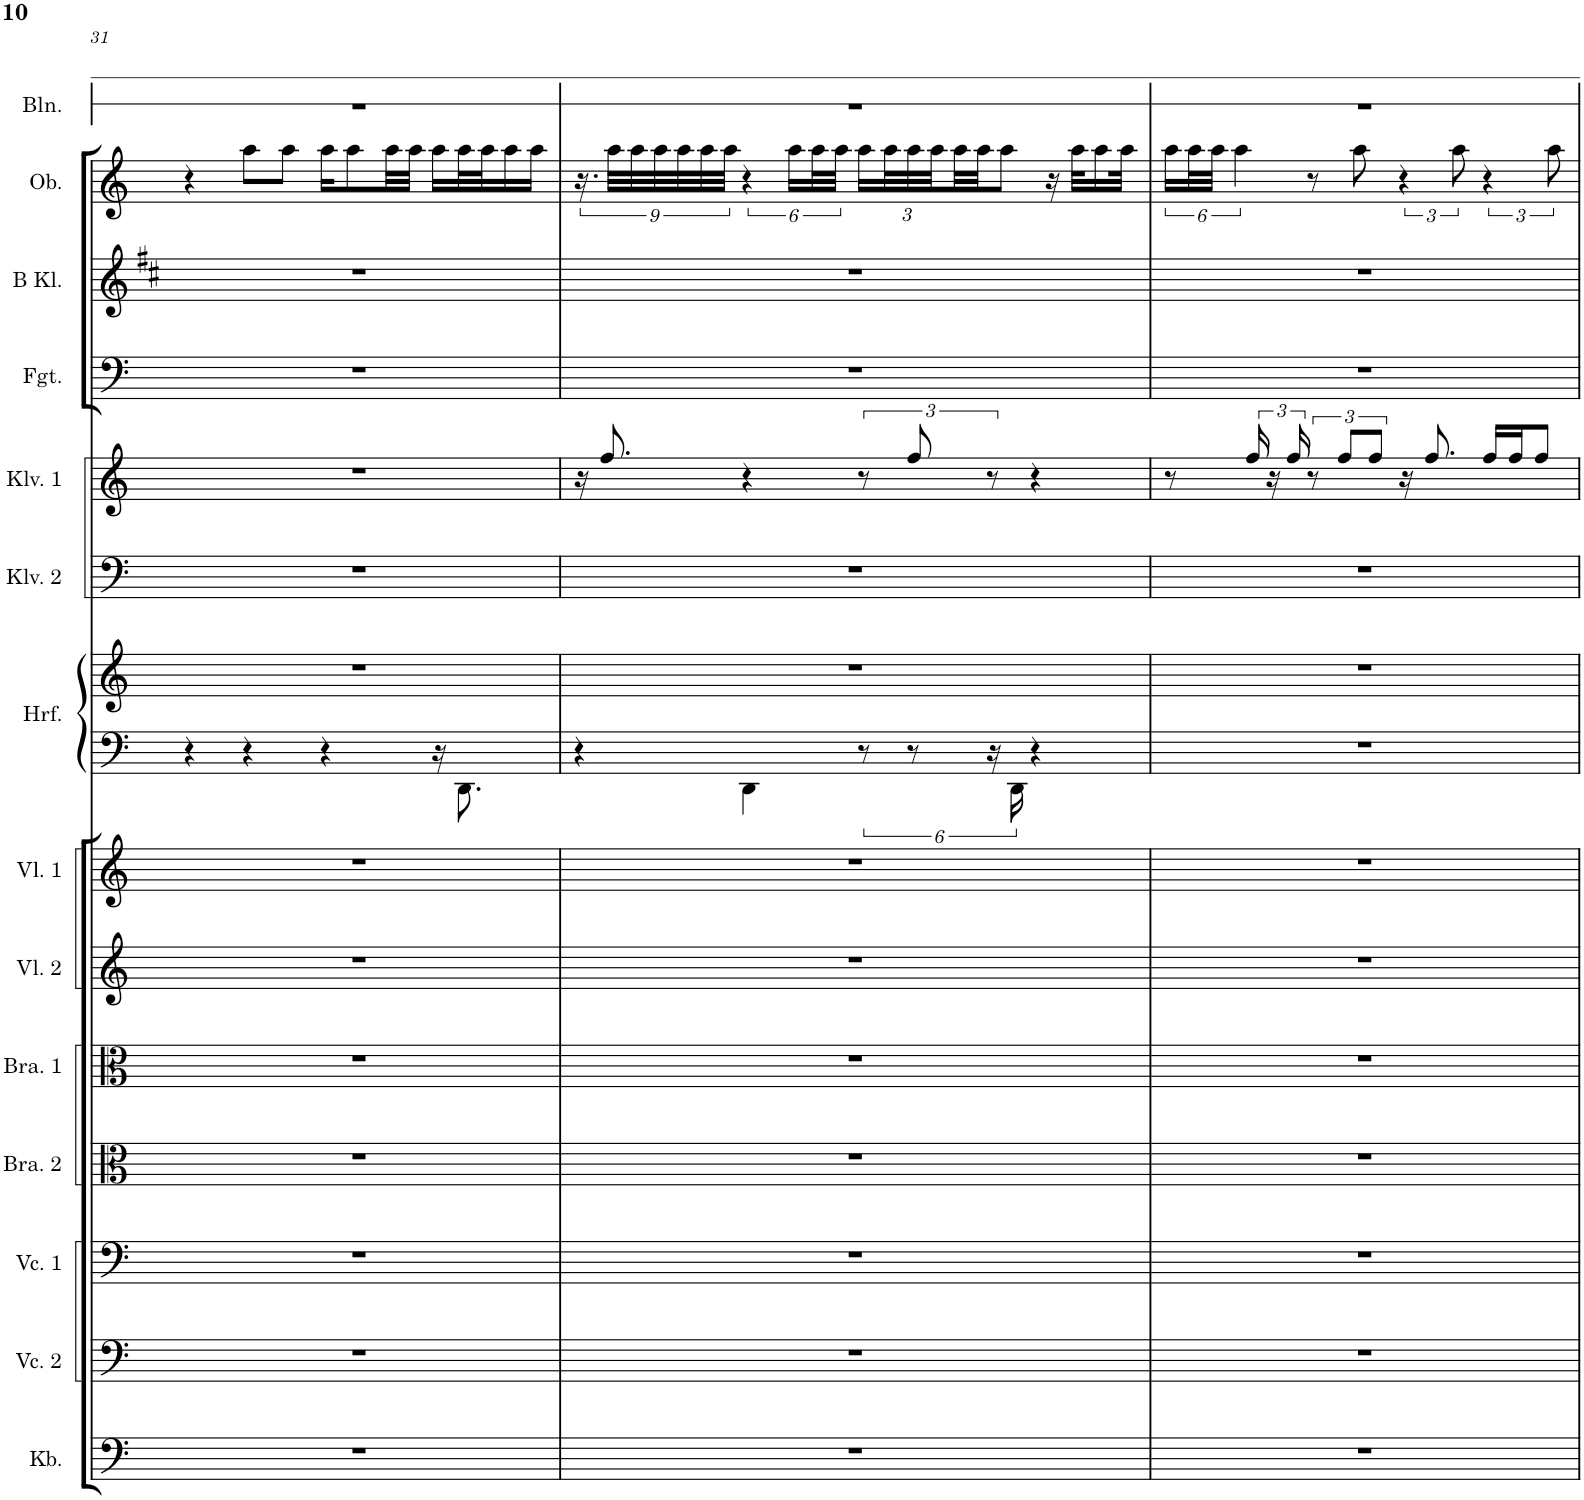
**kern	**kern	**kern	**kern	**kern	**kern	**kern	**kern	**kern	**kern	**kern	**kern	**kern	**kern	**kern
*part13	*part12	*part11	*part10	*part9	*part8	*part7	*part6	*part6	*part5	*part5	*part4	*part3	*part2	*part1
*staff15	*staff14	*staff13	*staff12	*staff11	*staff10	*staff9	*staff8	*staff7	*staff6	*staff5	*staff4	*staff3	*staff2	*staff1
*I"Kontrabass	*I"Violoncello 2	*I"Violoncello 1	*I"Bratsche 2	*I"Bratsche 1	*I"Violine 2	*I"Violine 1	*I"Harfe	*	*I"Klavier 1	*	*I"Fagott	*I"Klarinette in B	*I"Oboe	*I"atmen
*I'Kb.	*I'Vc. 2	*I'Vc. 1	*I'Bra. 2	*I'Bra. 1	*I'Vl. 2	*I'Vl. 1	*I'Hrf.	*	*I'Klv. 1	*	*I'Fgt.	*	*I'Ob.	*
!!LO:PB:g=z
*clefF4	*clefF4	*clefF4	*clefC3	*clefC3	*clefG2	*clefG2	*clefF4	*clefG2	*clefF4	*clefG2	*clefF4	*clefG2	*clefG2	*clefG2
*Trd7c12	*	*	*	*	*	*	*	*	*	*	*	*Trd1c2	*	*
*k[]	*k[]	*k[]	*k[]	*k[]	*k[]	*k[]	*k[]	*k[]	*k[]	*k[]	*k[]	*k[f#c#]	*k[]	*k[]
*M4/4	*M4/4	*M4/4	*M4/4	*M4/4	*M4/4	*M4/4	*M4/4	*M4/4	*M4/4	*M4/4	*M4/4	*M4/4	*M4/4	*M4/4
=31	=31	=31	=31	=31	=31	=31	=31	=31	=31	=31	=31	=31	=31	=31
1r	1r	1r	1r	1r	1r	1r	4r	1r	1r	1r	1r	1r	4r	4ff
.	.	.	.	.	.	.	4r	.	.	.	.	.	8aa\L	4ryy
.	.	.	.	.	.	.	.	.	.	.	.	.	8aa\J	.
.	.	.	.	.	.	.	4r	.	.	.	.	.	16aa\KL	2ryy
.	.	.	.	.	.	.	.	.	.	.	.	.	8aa\	.
.	.	.	.	.	.	.	.	.	.	.	.	.	32aa\LL	.
.	.	.	.	.	.	.	.	.	.	.	.	.	32aa\JJJ	.
.	.	.	.	.	.	.	16r	.	.	.	.	.	16aa\LL	.
.	.	.	.	.	.	.	8.DD\	.	.	.	.	.	32aa\L	.
.	.	.	.	.	.	.	.	.	.	.	.	.	32aa\J	.
.	.	.	.	.	.	.	.	.	.	.	.	.	16aa\	.
.	.	.	.	.	.	.	.	.	.	.	.	.	16aa\JJ	.
=32-	=32-	=32-	=32-	=32-	=32-	=32-	=32-	=32-	=32-	=32-	=32-	=32-	=32-	=32-
1r	1r	1r	1r	1r	1r	1r	4r	1r	1r	16r	1r	1r	18.r	4ff
.	.	.	.	.	.	.	.	.	.	8.ff/	.	.	.	.
.	.	.	.	.	.	.	.	.	.	.	.	.	36aa\LLL	.
.	.	.	.	.	.	.	.	.	.	.	.	.	36aa\	.
.	.	.	.	.	.	.	.	.	.	.	.	.	36aa\	.
.	.	.	.	.	.	.	.	.	.	.	.	.	36aa\	.
.	.	.	.	.	.	.	.	.	.	.	.	.	36aa\	.
.	.	.	.	.	.	.	.	.	.	.	.	.	36aa\JJJ	.
.	.	.	.	.	.	.	4DD\	.	.	4r	.	.	6r	4ryy
.	.	.	.	.	.	.	.	.	.	.	.	.	24aa\LL	.
.	.	.	.	.	.	.	.	.	.	.	.	.	48aa\L	.
.	.	.	.	.	.	.	.	.	.	.	.	.	48aa\JJJ	.
.	.	.	.	.	.	.	12r	.	.	12r	.	.	16aa\LL	2ryy
*	*	*	*	*	*	*	*	*	*	*	*	*	*Xbrackettup	*
.	.	.	.	.	.	.	.	.	.	.	.	.	48aa\L	.
.	.	.	.	.	.	.	12r	.	.	12ff/	.	.	48aa\	.
.	.	.	.	.	.	.	.	.	.	.	.	.	48aa\	.
.	.	.	.	.	.	.	.	.	.	.	.	.	32aa\	.
.	.	.	.	.	.	.	.	.	.	.	.	.	32aa\JJ	.
.	.	.	.	.	.	.	24r	.	.	12r	.	.	.	.
.	.	.	.	.	.	.	.	.	.	.	.	.	8aa\J	.
.	.	.	.	.	.	.	24DD\	.	.	.	.	.	.	.
.	.	.	.	.	.	.	4r	.	.	4r	.	.	.	.
.	.	.	.	.	.	.	.	.	.	.	.	.	16r	.
.	.	.	.	.	.	.	.	.	.	.	.	.	32aa\KLL	.
.	.	.	.	.	.	.	.	.	.	.	.	.	16aa\	.
.	.	.	.	.	.	.	.	.	.	.	.	.	32aa\JJk	.
=33-	=33-	=33-	=33-	=33-	=33-	=33-	=33-	=33-	=33-	=33-	=33-	=33-	=33-	=33-
*	*	*	*	*	*	*	*	*	*	*	*	*	*brackettup	*
1r	1r	1r	1r	1r	1r	1r	1r	1r	1r	8r	1r	1r	24aa\LL	4ff
.	.	.	.	.	.	.	.	.	.	.	.	.	48aa\L	.
.	.	.	.	.	.	.	.	.	.	.	.	.	48aa\JJJ	.
.	.	.	.	.	.	.	.	.	.	.	.	.	6aa\	.
.	.	.	.	.	.	.	.	.	.	24ff/	.	.	.	.
.	.	.	.	.	.	.	.	.	.	24r	.	.	.	.
.	.	.	.	.	.	.	.	.	.	24ff/	.	.	.	.
.	.	.	.	.	.	.	.	.	.	12r	.	.	8r	4ryy
.	.	.	.	.	.	.	.	.	.	12ff/L	.	.	.	.
.	.	.	.	.	.	.	.	.	.	.	.	.	8aa\	.
.	.	.	.	.	.	.	.	.	.	12ff/J	.	.	.	.
.	.	.	.	.	.	.	.	.	.	16r	.	.	6r	2ryy
.	.	.	.	.	.	.	.	.	.	8.ff/	.	.	.	.
.	.	.	.	.	.	.	.	.	.	.	.	.	12aa\	.
.	.	.	.	.	.	.	.	.	.	16ff/LL	.	.	6r	.
.	.	.	.	.	.	.	.	.	.	16ff/J	.	.	.	.
.	.	.	.	.	.	.	.	.	.	8ff/J	.	.	.	.
.	.	.	.	.	.	.	.	.	.	.	.	.	12aa\	.
=-	=-	=-	=-	=-	=-	=-	=-	=-	=-	=-	=-	=-	=-	=-
*-	*-	*-	*-	*-	*-	*-	*-	*-	*-	*-	*-	*-	*-	*-
